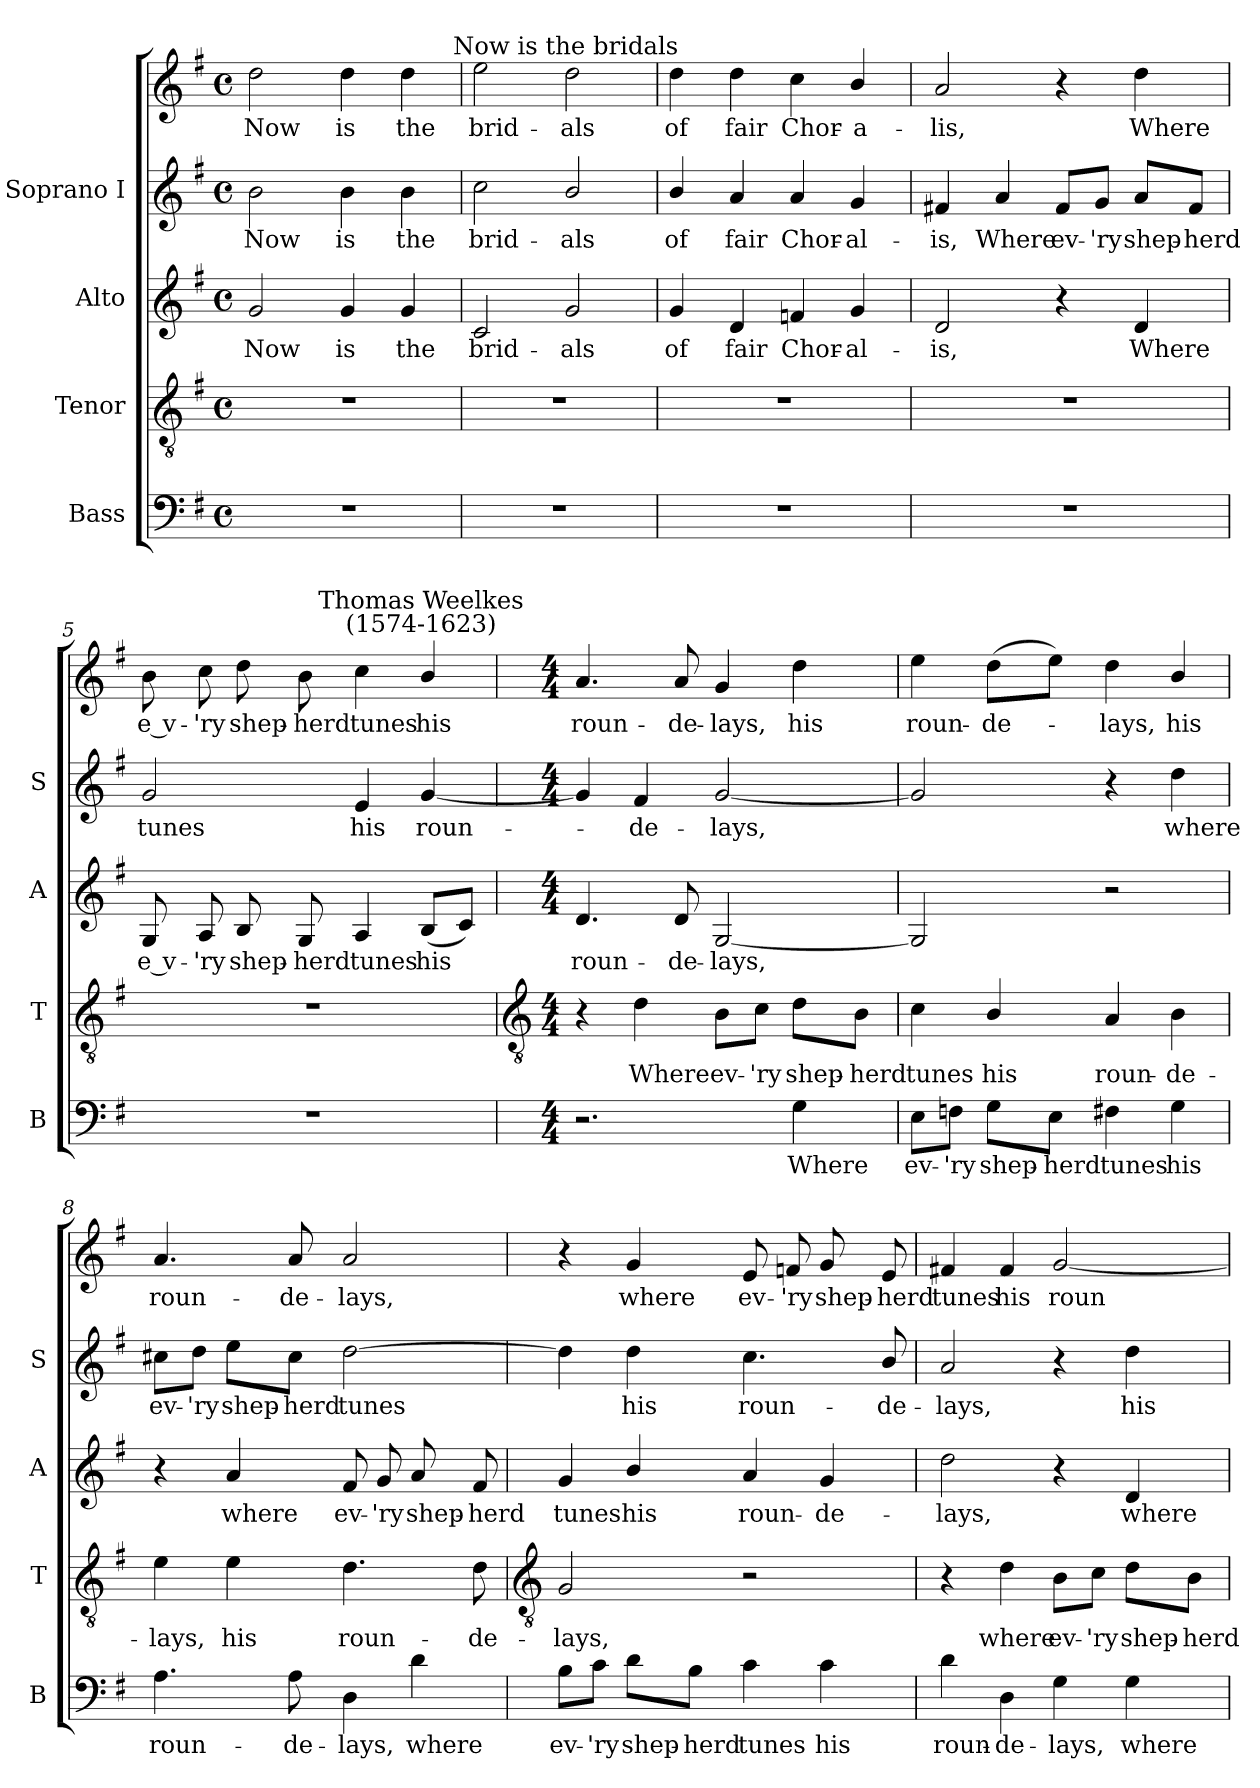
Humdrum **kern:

**kern	**text	**kern	**text	**kern	**text	**kern	**text	**kern	**text
*part4	*part4	*part3	*part3	*part2	*part2	*part1	*part1	*part1	*part1
*staff5	*staff5	*staff4	*staff4	*staff3	*staff3	*staff2	*staff2	*staff1	*staff1
*I"Bass	*	*I"Tenor	*	*I"Alto	*	*I"Soprano I	*	*	*
*I'B	*	*I'T	*	*I'A	*	*I'S	*	*	*
*clefF4	*	*clefGv2	*	*clefG2	*	*clefG2	*	*clefG2	*
*k[f#]	*	*k[f#]	*	*k[f#]	*	*k[f#]	*	*k[f#]	*
*G:	*	*G:	*	*G:	*	*G:	*	*G:	*
*M4/4	*	*M4/4	*	*M4/4	*	*M4/4	*	*M4/4	*
*met(c)	*	*met(c)	*	*met(c)	*	*met(c)	*	*met(c)	*
=1	=1	=1	=1	=1	=1	=1	=1	=1	=1
!	!	!	!	!	!LO:LY:b	!	!LO:LY:b	!	!LO:LY:b
1r	.	1r	.	2g	Now	2b	Now	2dd	Now
!	!	!	!	!	!LO:LY:b	!	!LO:LY:b	!	!LO:LY:b
.	.	.	.	4g	is	4b	is	4dd	is
!	!	!	!	!	!LO:LY:b	!	!LO:LY:b	!	!LO:LY:b
.	.	.	.	4g	the	4b	the	4dd	the
=2	=2	=2	=2	=2	=2	=2	=2	=2	=2
!	!	!	!	!	!LO:LY:b	!	!LO:LY:b	!	!LO:LY:b
1r	.	1r	.	2c	brid-	2cc	brid-	2ee	brid-
!	!	!	!	!	!	!	!	!LO:TX:a:cj:t=Now is the bridals	!
!	!	!	!	!	!LO:LY:b	!	!LO:LY:b	!	!LO:LY:b
.	.	.	.	2g	-als	2b/	-als	2dd	-als
=3	=3	=3	=3	=3	=3	=3	=3	=3	=3
!	!	!	!	!	!LO:LY:b	!	!LO:LY:b	!	!LO:LY:b
1r	.	1r	.	4g	of	4b/	-of	4dd	of
!	!	!	!	!	!LO:LY:b	!	!LO:LY:b	!	!LO:LY:b
.	.	.	.	4d	fair	4a	fair	4dd	fair
!	!	!	!	!	!LO:LY:b	!	!LO:LY:b	!	!LO:LY:b
.	.	.	.	4fn	Chor-	4a	Chor-	4cc	Chor-
!	!	!	!	!	!LO:LY:b	!	!LO:LY:b	!	!LO:LY:b
.	.	.	.	4g	-al-	4g	-al-	4b/	-a-
=4	=4	=4	=4	=4	=4	=4	=4	=4	=4
!	!	!	!	!	!LO:LY:b	!	!LO:LY:b	!	!LO:LY:b
1r	.	1r	.	2d	-is,	4f#X	is,	2a	-lis,
!	!	!	!	!	!	!	!LO:LY:b	!	!
.	.	.	.	.	.	4a	Where	.	.
!	!	!	!	!	!	!	!LO:LY:b	!	!
.	.	.	.	4r	.	8f#/L	ev-	4r	.
!	!	!	!	!	!	!	!LO:LY:b	!	!
.	.	.	.	.	.	8g/J	-'ry	.	.
!	!	!	!	!	!LO:LY:b	!	!LO:LY:b	!	!LO:LY:b
.	.	.	.	4d	Where	8a/L	shep-	4dd	Where
!	!	!	!	!	!	!	!LO:LY:b	!	!
.	.	.	.	.	.	8f#/J	-herd	.	.
=5	=5	=5	=5	=5	=5	=5	=5	=5	=5
!	!	!	!	!	!LO:LY:b	!	!LO:LY:b	!	!LO:LY:b
1r	.	1r	.	8G	e v-	2g	tunes	8b	e v-
!	!	!	!	!	!LO:LY:b	!	!	!	!LO:LY:b
.	.	.	.	8A	-'ry	.	.	8cc	-'ry
!	!	!	!	!	!LO:LY:b	!	!	!	!LO:LY:b
.	.	.	.	8B	shep-	.	.	8dd	shep-
!	!	!	!	!	!LO:LY:b	!	!	!	!LO:LY:b
.	.	.	.	8G	-herd	.	.	8b	-herd
!	!	!	!	!	!LO:LY:b	!	!LO:LY:b	!	!LO:LY:b
.	.	.	.	4A	tunes	4e	his	4cc	tunes
!	!	!	!	!	!	!	!	!LO:TX:a:cj:t=Thomas Weelkes\n(1574-1623)	!
!	!	!	!	!	!LO:LY:b	!	!LO:LY:b	!	!LO:LY:b
.	.	.	.	(<8BL	his	[4g	roun-	4b/	his
.	.	.	.	8cJ)	.	.	.	.	.
!!LO:LB:g=z
=6	=6	=6	=6	=6	=6	=6	=6	=6	=6
*	*	*clefGv2	*	*	*	*	*	*	*
*M4/4	*	*M4/4	*	*M4/4	*	*M4/4	*	*M4/4	*
!	!	!	!	!	!LO:LY:b	!	!	!	!LO:LY:b
2.r	.	4r	.	4.d	roun-	4g]	.	4.a	roun-
!	!	!	!LO:LY:b	!	!	!	!LO:LY:b	!	!
.	.	4d	Where	.	.	4f#	de-	.	.
!	!	!	!	!	!LO:LY:b	!	!	!	!LO:LY:b
.	.	.	.	8d	-de-	.	.	8a	-de-
!	!	!	!LO:LY:b	!	!LO:LY:b	!	!LO:LY:b	!	!LO:LY:b
.	.	8B\L	ev-	[2G	-lays,	[2g	-lays,	4g	-lays,
!	!	!	!LO:LY:b	!	!	!	!	!	!
.	.	8c\J	-'ry	.	.	.	.	.	.
!	!LO:LY:b	!	!LO:LY:b	!	!	!	!	!	!LO:LY:b
4G	Where	8d\L	shep-	.	.	.	.	4dd	his
!	!	!	!LO:LY:b	!	!	!	!	!	!
.	.	8B\J	-herd	.	.	.	.	.	.
=7	=7	=7	=7	=7	=7	=7	=7	=7	=7
!	!LO:LY:b	!	!LO:LY:b	!	!	!	!	!	!LO:LY:b
8E\L	ev-	4c	tunes	2G]	.	2g]	.	4ee	roun-
!	!LO:LY:b	!	!	!	!	!	!	!	!
8Fn\J	-'ry	.	.	.	.	.	.	.	.
!	!LO:LY:b	!	!LO:LY:b	!	!	!	!	!	!LO:LY:b
8G\L	shep-	4B/	his	.	.	.	.	(>8ddL	-de-
!	!LO:LY:b	!	!	!	!	!	!	!	!
8E\J	-herd	.	.	.	.	.	.	8eeJ)	.
!	!LO:LY:b	!	!LO:LY:b	!	!	!	!	!	!LO:LY:b
4F#X	tunes	4A	roun-	2r	.	4r	.	4dd	lays,
!	!LO:LY:b	!	!LO:LY:b	!	!	!	!LO:LY:b	!	!LO:LY:b
4G	his	4B	-de-	.	.	4dd	where	4b/	his
=8	=8	=8	=8	=8	=8	=8	=8	=8	=8
!	!LO:LY:b	!	!LO:LY:b	!	!	!	!LO:LY:b	!	!LO:LY:b
4.A	roun-	4e	-lays,	4r	.	8cc#X\L	ev-	4.a	roun-
!	!	!	!	!	!	!	!LO:LY:b	!	!
.	.	.	.	.	.	8dd\J	-'ry	.	.
!	!	!	!LO:LY:b	!	!LO:LY:b	!	!LO:LY:b	!	!
.	.	4e	his	4a	where	8ee\L	shep-	.	.
!	!LO:LY:b	!	!	!	!	!	!LO:LY:b	!	!LO:LY:b
8A	-de-	.	.	.	.	8cc#\J	-herd	8a	-de-
!	!LO:LY:b	!	!LO:LY:b	!	!LO:LY:b	!	!LO:LY:b	!	!LO:LY:b
4D	-lays,	4.d	roun-	8f#	ev-	[2dd	tunes	2a	-lays,
!	!	!	!	!	!LO:LY:b	!	!	!	!
.	.	.	.	8g	-'ry	.	.	.	.
!	!LO:LY:b	!	!	!	!LO:LY:b	!	!	!	!
4d	where	.	.	8a	shep-	.	.	.	.
!	!	!	!LO:LY:b	!	!LO:LY:b	!	!	!	!
.	.	8d	-de-	8f#	-herd	.	.	.	.
!!LO:LB:g=z
=9	=9	=9	=9	=9	=9	=9	=9	=9	=9
*	*	*clefGv2	*	*	*	*	*	*	*
!	!LO:LY:b	!	!LO:LY:b	!	!LO:LY:b	!	!	!	!
8B\L	ev-	2G	-lays,	4g	tunes	4dd]	.	4r	.
!	!LO:LY:b	!	!	!	!	!	!	!	!
8c\J	-'ry	.	.	.	.	.	.	.	.
!	!LO:LY:b	!	!	!	!LO:LY:b	!	!LO:LY:b	!	!LO:LY:b
8d\L	shep-	.	.	4b/	his	4dd	his	4g	where
!	!LO:LY:b	!	!	!	!	!	!	!	!
8B\J	-herd	.	.	.	.	.	.	.	.
!	!LO:LY:b	!	!	!	!LO:LY:b	!	!LO:LY:b	!	!LO:LY:b
4c	tunes	2r	.	4a	roun-	4.cc	roun-	8e	ev-
!	!	!	!	!	!	!	!	!	!LO:LY:b
.	.	.	.	.	.	.	.	8fn	-'ry
!	!LO:LY:b	!	!	!	!LO:LY:b	!	!	!	!LO:LY:b
4c	his	.	.	4g	-de-	.	.	8g	shep-
!	!	!	!	!	!	!	!LO:LY:b	!	!LO:LY:b
.	.	.	.	.	.	8b/	-de-	8e	-herd
=10	=10	=10	=10	=10	=10	=10	=10	=10	=10
!	!LO:LY:b	!	!	!	!LO:LY:b	!	!LO:LY:b	!	!LO:LY:b
4d	roun-	4r	.	2dd	-lays,	2a	lays,	4f#X	-tunes
!	!LO:LY:b	!	!LO:LY:b	!	!	!	!	!	!LO:LY:b
4D	-de-	4d	where	.	.	.	.	4f#	his
!	!LO:LY:b	!	!LO:LY:b	!	!	!	!	!	!LO:LY:b
4G	-lays,	8B\L	ev-	4r	.	4r	.	[2g	roun-
!	!	!	!LO:LY:b	!	!	!	!	!	!
.	.	8c\J	-'ry	.	.	.	.	.	.
!	!LO:LY:b	!	!LO:LY:b	!	!LO:LY:b	!	!LO:LY:b	!	!
4G	where	8d\L	shep-	4d	where	4dd	his	.	.
!	!	!	!LO:LY:b	!	!	!	!	!	!
.	.	8B\J	-herd	.	.	.	.	.	.
=	=	=	=	=	=	=	=	=	=
*-	*-	*-	*-	*-	*-	*-	*-	*-	*-
